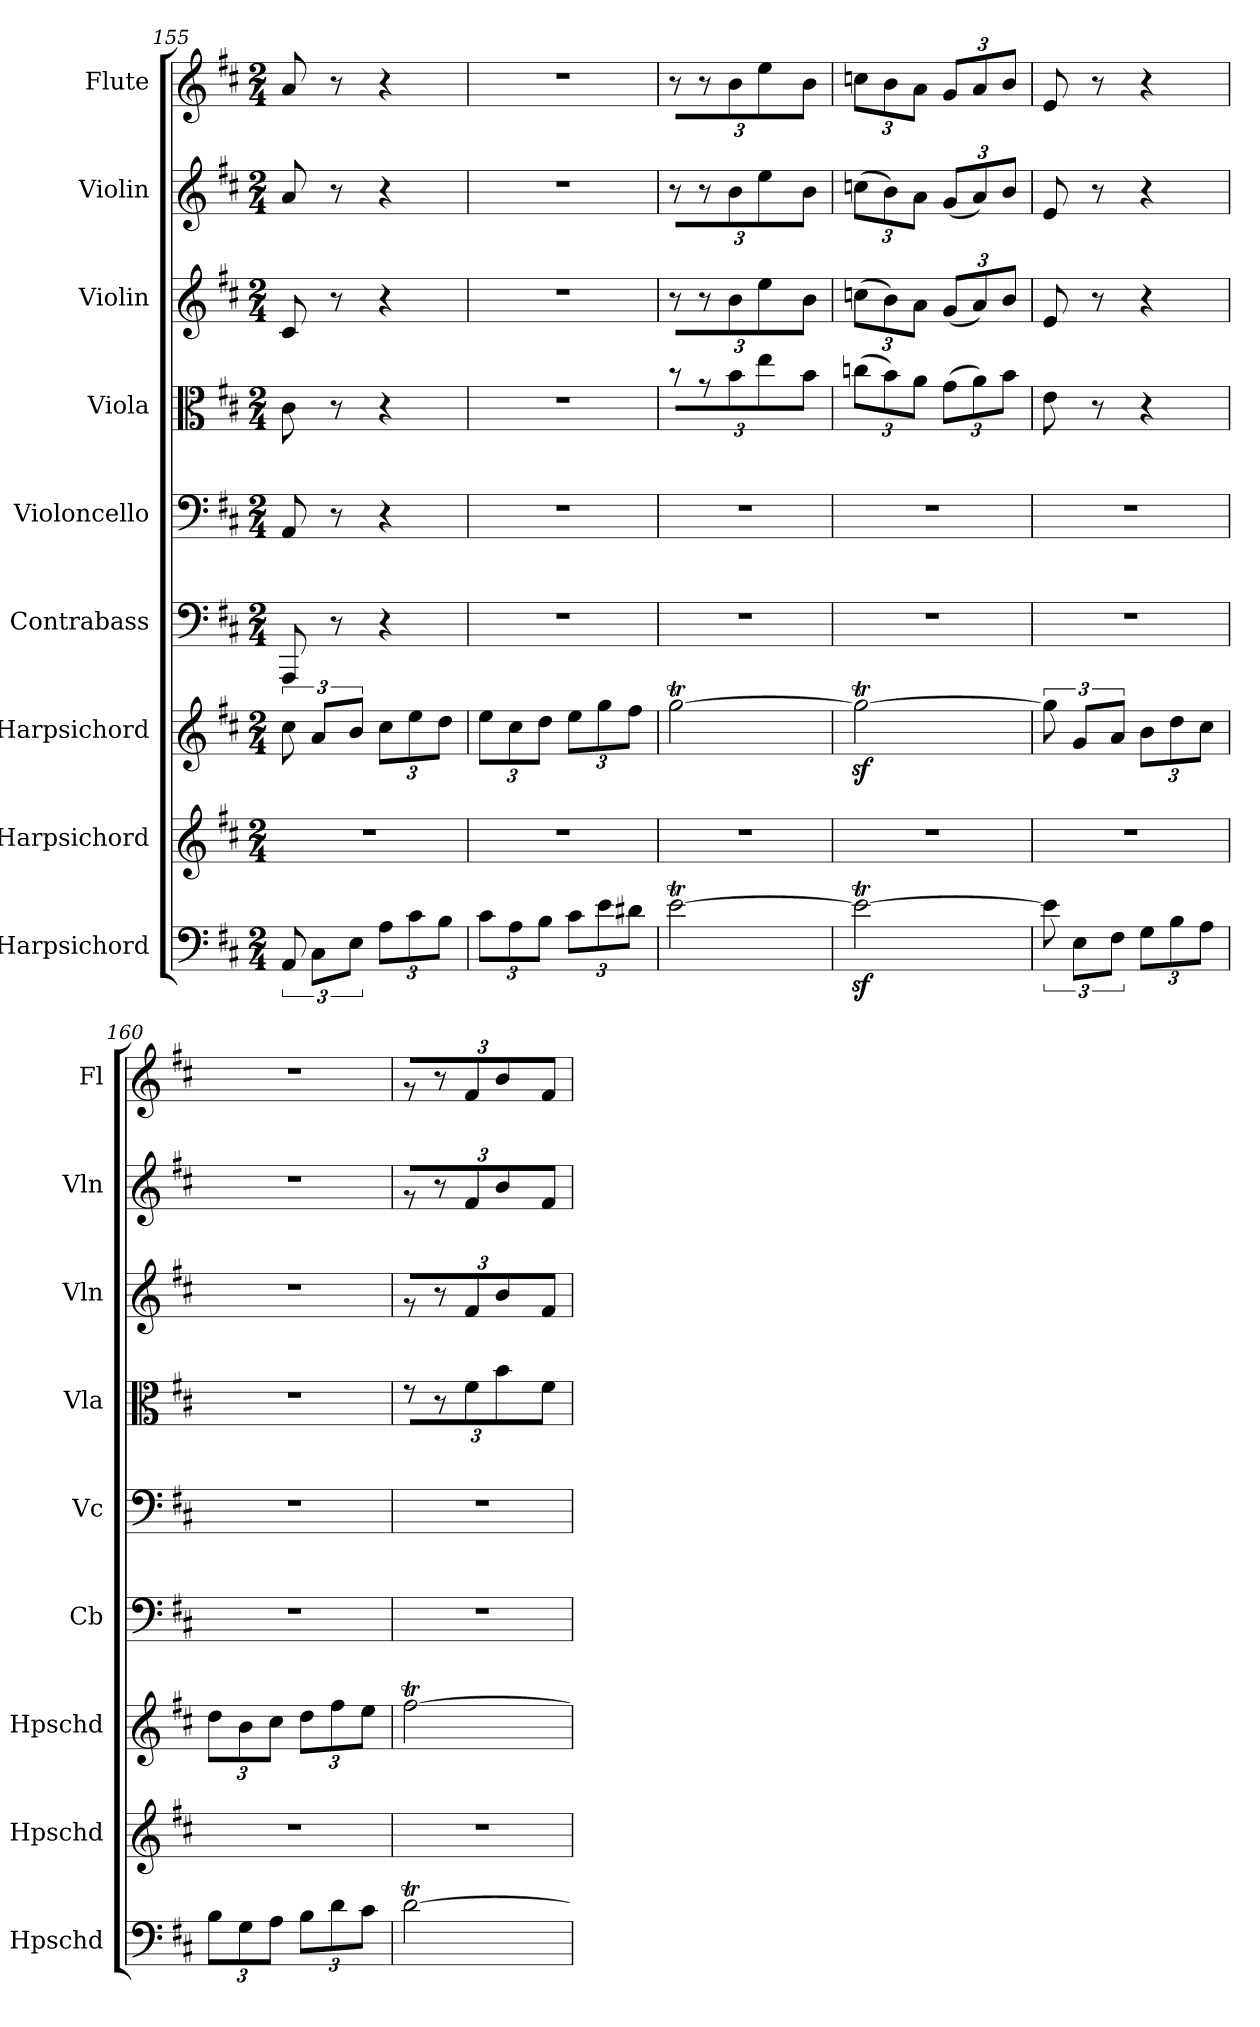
**kern	**kern	**kern	**kern	**kern	**kern	**kern	**kern	**kern
*part9	*part8	*part7	*part6	*part5	*part4	*part3	*part2	*part1
*staff9	*staff8	*staff7	*staff6	*staff5	*staff4	*staff3	*staff2	*staff1
*I"Harpsichord	*I"Harpsichord	*I"Harpsichord	*I"Contrabass	*I"Violoncello	*I"Viola	*I"Violin	*I"Violin	*I"Flute
*I'Hpschd	*I'Hpschd	*I'Hpschd	*I'Cb	*I'Vc	*I'Vla	*I'Vln	*I'Vln	*I'Fl
*clefF4	*clefG2	*clefG2	*clefF4	*clefF4	*clefC3	*clefG2	*clefG2	*clefG2
*k[f#c#]	*k[f#c#]	*k[f#c#]	*k[f#c#]	*k[f#c#]	*k[f#c#]	*k[f#c#]	*k[f#c#]	*k[f#c#]
*D:	*D:	*D:	*D:	*D:	*D:	*D:	*D:	*D:
*M2/4	*M2/4	*M2/4	*M2/4	*M2/4	*M2/4	*M2/4	*M2/4	*M2/4
=155	=155	=155	=155	=155	=155	=155	=155	=155
12AA/	2r	12cc#\	8AAA/	8AA/	8c#\	8c#/	8a/	8a/
12C#\L	.	12a/L	.	.	.	.	.	.
.	.	.	8r	8r	8r	8r	8r	8r
12E\J	.	12b/J	.	.	.	.	.	.
12A\L	.	12cc#\L	4r	4r	4r	4r	4r	4r
12c#\	.	12ee\	.	.	.	.	.	.
12B\J	.	12dd\J	.	.	.	.	.	.
=156	=156	=156	=156	=156	=156	=156	=156	=156
12c#\L	2r	12ee\L	2r	2r	2r	2r	2r	2r
12A\	.	12cc#\	.	.	.	.	.	.
12B\J	.	12dd\J	.	.	.	.	.	.
12c#\L	.	12ee\L	.	.	.	.	.	.
12e\	.	12gg\	.	.	.	.	.	.
12d#X\J	.	12ff#\J	.	.	.	.	.	.
=157	=157	=157	=157	=157	=157	=157	=157	=157
[2eT\	2r	[2ggT\	2r	2r	12r	12r	12r	12r
.	.	.	.	.	12r	12r	12r	12r
.	.	.	.	.	12b\	12b\	12b\	12b\
.	.	.	.	.	6ee\	6ee\	6ee\	6ee\
.	.	.	.	.	12b\J	12b\J	12b\J	12b\J
=158	=158	=158	=158	=158	=158	=158	=158	=158
2ezT\_	2r	2ggzT\_	2r	2r	(12ccn\L	(12ccn\L	(12ccn\L	12ccn\L
.	.	.	.	.	12b\)	12b\)	12b\)	12b\
.	.	.	.	.	12a\J	12a\J	12a\J	12a\J
.	.	.	.	.	(12g\L	(12g/L	(12g/L	12g/L
.	.	.	.	.	12a\)	12a/)	12a/)	12a/
.	.	.	.	.	12b\J	12b/J	12b/J	12b/J
=159	=159	=159	=159	=159	=159	=159	=159	=159
12e\]	2r	12gg\]	2r	2r	8e\	8e/	8e/	8e/
12E\L	.	12g/L	.	.	.	.	.	.
.	.	.	.	.	8r	8r	8r	8r
12F#\J	.	12a/J	.	.	.	.	.	.
12G\L	.	12b\L	.	.	4r	4r	4r	4r
12B\	.	12dd\	.	.	.	.	.	.
12A\J	.	12cc#\J	.	.	.	.	.	.
=160	=160	=160	=160	=160	=160	=160	=160	=160
12B\L	2r	12dd\L	2r	2r	2r	2r	2r	2r
12G\	.	12b\	.	.	.	.	.	.
12A\J	.	12cc#\J	.	.	.	.	.	.
12B\L	.	12dd\L	.	.	.	.	.	.
12d\	.	12ff#\	.	.	.	.	.	.
12c#\J	.	12ee\J	.	.	.	.	.	.
=161	=161	=161	=161	=161	=161	=161	=161	=161
[2dT\	2r	[2ff#t\	2r	2r	12r	12r	12r	12r
.	.	.	.	.	12r	12r	12r	12r
.	.	.	.	.	12f#\	12f#/	12f#/	12f#/
.	.	.	.	.	6b\	6b/	6b/	6b/
.	.	.	.	.	12f#\J	12f#/J	12f#/J	12f#/J
=	=	=	=	=	=	=	=	=
*-	*-	*-	*-	*-	*-	*-	*-	*-
